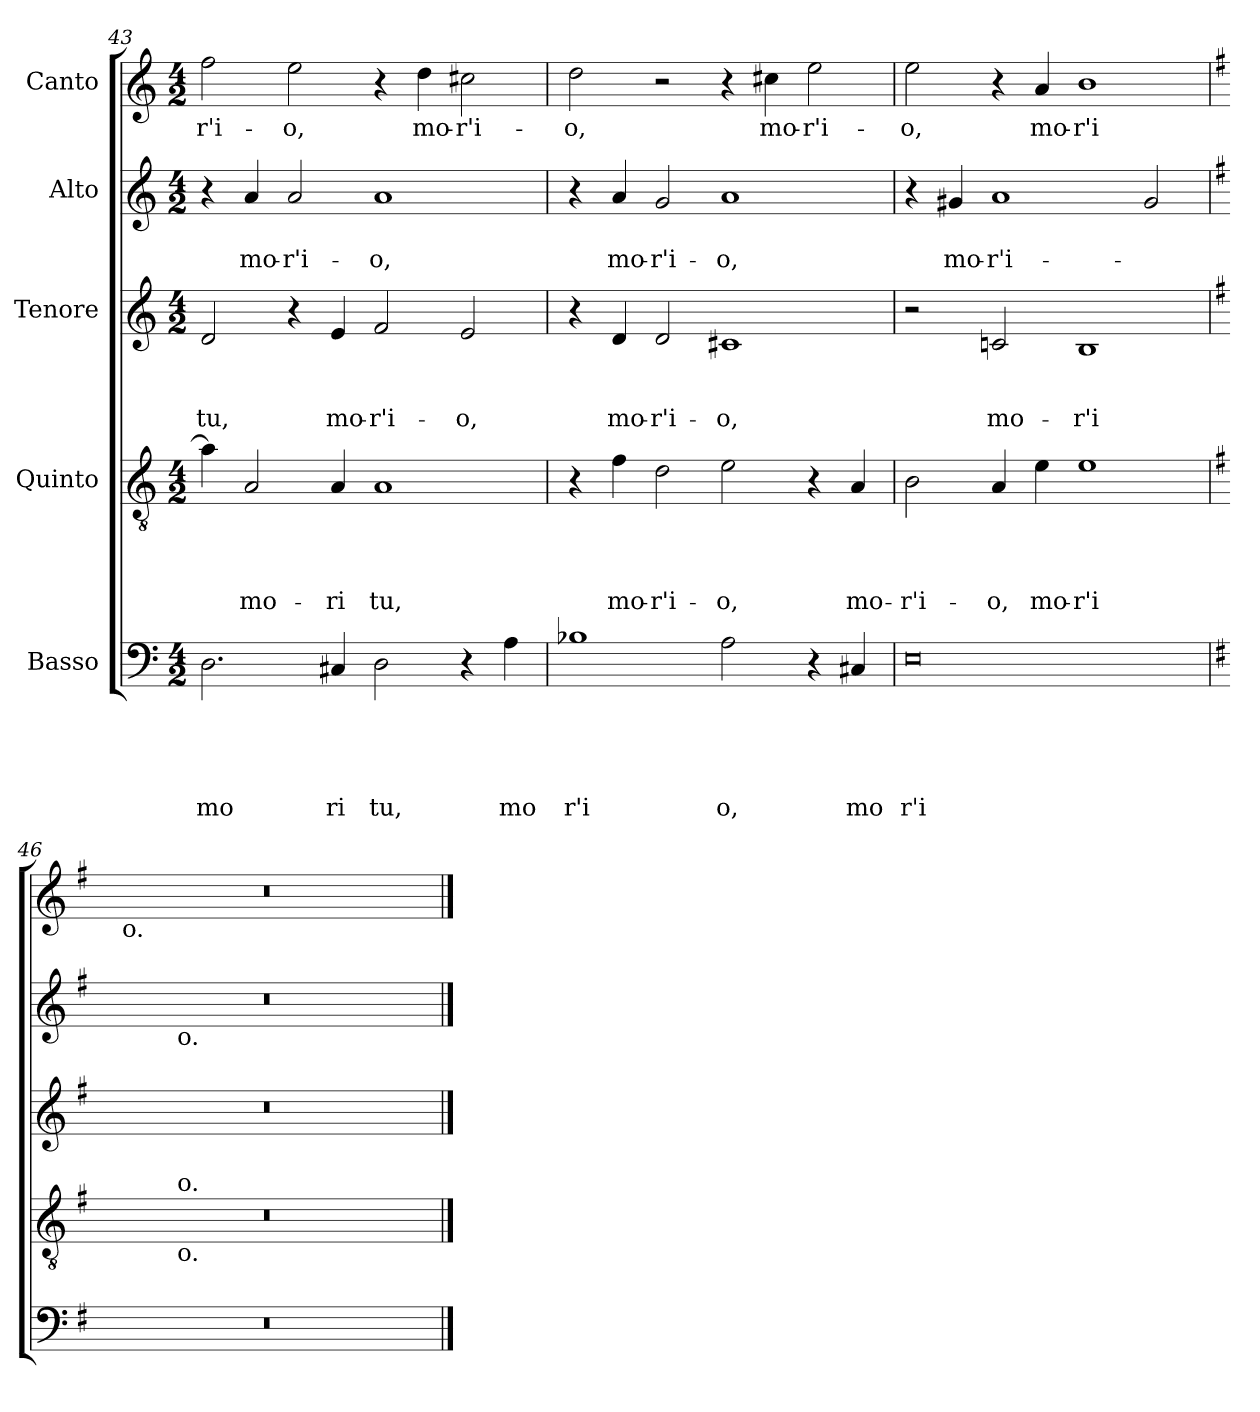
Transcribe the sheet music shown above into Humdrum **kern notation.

**kern	**text	**text	**text	**text	**text	**kern	**text	**text	**text	**text	**kern	**text	**text	**text	**kern	**text	**text	**kern	**text
*part5	*part5	*part5	*part5	*part5	*part5	*part4	*part4	*part4	*part4	*part4	*part3	*part3	*part3	*part3	*part2	*part2	*part2	*part1	*part1
*staff5	*staff5	*staff5	*staff5	*staff5	*staff5	*staff4	*staff4	*staff4	*staff4	*staff4	*staff3	*staff3	*staff3	*staff3	*staff2	*staff2	*staff2	*staff1	*staff1
*I"Basso	*	*	*	*	*	*I"Quinto	*	*	*	*	*I"Tenore	*	*	*	*I"Alto	*	*	*I"Canto	*
*clefF4	*	*	*	*	*	*clefGv2	*	*	*	*	*clefG2	*	*	*	*clefG2	*	*	*clefG2	*
*k[]	*	*	*	*	*	*k[]	*	*	*	*	*k[]	*	*	*	*k[]	*	*	*k[]	*
*C:	*	*	*	*	*	*C:	*	*	*	*	*C:	*	*	*	*C:	*	*	*C:	*
*M4/2	*	*	*	*	*	*M4/2	*	*	*	*	*M4/2	*	*	*	*M4/2	*	*	*M4/2	*
=43	=43	=43	=43	=43	=43	=43	=43	=43	=43	=43	=43	=43	=43	=43	=43	=43	=43	=43	=43
!	!	!	!	!	!LO:LY:b	!	!	!	!	!	!	!	!	!LO:LY:b	!	!	!	!	!LO:LY:b
2.D\	.	.	.	.	mo	4a\]	.	.	.	.	2d/	.	.	tu,	4r	.	.	2ff\	-r'i-
!	!	!	!	!	!	!	!	!	!	!LO:LY:b	!	!	!	!	!	!	!LO:LY:b	!	!
.	.	.	.	.	.	2A/	.	.	.	mo-	.	.	.	.	4a/	.	mo-	.	.
!	!	!	!	!	!	!	!	!	!	!	!	!	!	!	!	!	!LO:LY:b	!	!LO:LY:b
.	.	.	.	.	.	.	.	.	.	.	4r	.	.	.	2a/	.	-r'i-	2ee\	-o,
!	!	!	!	!	!LO:LY:b	!	!	!	!	!LO:LY:b	!	!	!	!LO:LY:b	!	!	!	!	!
4C#X/	.	.	.	.	ri	4A/	.	.	.	-ri	4e/	.	.	mo-	.	.	.	.	.
!	!	!	!	!	!LO:LY:b	!	!	!	!	!LO:LY:b	!	!	!	!LO:LY:b	!	!	!LO:LY:b	!	!
2D\	.	.	.	.	tu,	1A	.	.	.	tu,	2f/	.	.	-r'i-	1a	.	-o,	4r	.
!	!	!	!	!	!	!	!	!	!	!	!	!	!	!	!	!	!	!	!LO:LY:b
.	.	.	.	.	.	.	.	.	.	.	.	.	.	.	.	.	.	4dd\	mo-
!	!	!	!	!	!	!	!	!	!	!	!	!	!	!LO:LY:b	!	!	!	!	!LO:LY:b
4r	.	.	.	.	.	.	.	.	.	.	2e/	.	.	-o,	.	.	.	2cc#X\	-r'i-
!	!	!	!	!	!LO:LY:b	!	!	!	!	!	!	!	!	!	!	!	!	!	!
4A\	.	.	.	.	mo	.	.	.	.	.	.	.	.	.	.	.	.	.	.
=44	=44	=44	=44	=44	=44	=44	=44	=44	=44	=44	=44	=44	=44	=44	=44	=44	=44	=44	=44
!	!	!	!	!	!LO:LY:b	!	!	!	!	!	!	!	!	!	!	!	!	!	!LO:LY:b
1B-X	.	.	.	.	r'i	4r	.	.	.	.	4r	.	.	.	4r	.	.	2dd\	-o,
!	!	!	!	!	!	!	!	!	!	!LO:LY:b	!	!	!	!LO:LY:b	!	!	!LO:LY:b	!	!
.	.	.	.	.	.	4f\	.	.	.	mo-	4d/	.	.	mo-	4a/	.	mo-	.	.
!	!	!	!	!	!	!	!	!	!	!LO:LY:b	!	!	!	!LO:LY:b	!	!	!LO:LY:b	!	!
.	.	.	.	.	.	2d\	.	.	.	-r'i-	2d/	.	.	-r'i-	2g/	.	-r'i-	2r	.
!	!	!	!	!	!LO:LY:b	!	!	!	!	!LO:LY:b	!	!	!	!LO:LY:b	!	!	!LO:LY:b	!	!
2A\	.	.	.	.	o,	2e\	.	.	.	-o,	1c#X	.	.	-o,	1a	.	-o,	4r	.
!	!	!	!	!	!	!	!	!	!	!	!	!	!	!	!	!	!	!	!LO:LY:b
.	.	.	.	.	.	.	.	.	.	.	.	.	.	.	.	.	.	4cc#X\	mo-
!	!	!	!	!	!	!	!	!	!	!	!	!	!	!	!	!	!	!	!LO:LY:b
4r	.	.	.	.	.	4r	.	.	.	.	.	.	.	.	.	.	.	2ee\	-r'i-
!	!	!	!	!	!LO:LY:b	!	!	!	!	!LO:LY:b	!	!	!	!	!	!	!	!	!
4C#X/	.	.	.	.	mo	4A/	.	.	.	mo-	.	.	.	.	.	.	.	.	.
=45	=45	=45	=45	=45	=45	=45	=45	=45	=45	=45	=45	=45	=45	=45	=45	=45	=45	=45	=45
!	!	!	!	!	!LO:LY:b	!	!	!	!	!LO:LY:b	!	!	!	!	!	!	!	!	!LO:LY:b
0E	.	.	.	.	r'i	2B\	.	.	.	-r'i-	2r	.	.	.	4r	.	.	2ee\	-o,
!	!	!	!	!	!	!	!	!	!	!	!	!	!	!	!	!	!LO:LY:b	!	!
.	.	.	.	.	.	.	.	.	.	.	.	.	.	.	4g#X/	.	mo-	.	.
!	!	!	!	!	!	!	!	!	!	!LO:LY:b	!	!	!	!LO:LY:b	!	!	!LO:LY:b	!	!
.	.	.	.	.	.	4A/	.	.	.	-o,	2cni/	.	.	mo-	1a	.	-r'i-	4r	.
!	!	!	!	!	!	!	!	!	!	!LO:LY:b	!	!	!	!	!	!	!	!	!LO:LY:b
.	.	.	.	.	.	4e\	.	.	.	mo-	.	.	.	.	.	.	.	4a/	mo-
!	!	!	!	!	!	!	!	!	!	!LO:LY:b	!	!	!	!LO:LY:b	!	!	!	!	!LO:LY:b
.	.	.	.	.	.	1e	.	.	.	-r'i-	1B	.	.	-r'i-	.	.	.	1b	-r'i-
.	.	.	.	.	.	.	.	.	.	.	.	.	.	.	2g#/	.	.	.	.
=46	=46	=46	=46	=46	=46	=46	=46	=46	=46	=46	=46	=46	=46	=46	=46	=46	=46	=46	=46
*k[f#]	*	*	*	*	*	*k[f#]	*	*	*	*	*k[f#]	*	*	*	*k[f#]	*	*	*k[f#]	*
*G:	*	*	*	*	*	*G:	*	*	*	*	*G:	*	*	*	*G:	*	*	*G:	*
*	*	*	*	*	*	*^	*	*	*	*	*	*	*	*	*^	*	*	*^	*
0r	.	.	.	.	.	0r	4..ryy	.	.	.	.	0r	.	.	.	0r	4..ryy	.	.	0r	16.ryy	.
!	!	!	!	!	!	!	!	!	!	!	!	!	!	!	!	!	!	!	!	!	!LO:TX:b:t=o.	!
.	.	.	.	.	.	.	.	.	.	.	.	.	.	.	.	.	.	.	.	.	1ryy	.
!	!	!	!	!	!	!	!	!	!	!	!	!	!	!	!	!	!LO:TX:b:t=o.	!	!	!	!	!
!	!	!	!	!	!	!	!LO:TX:b:t=o.	!	!	!	!	!	!	!	!	!	!	!	!	!	!	!
!	!	!	!	!	!	!	!LO:TX:a:t=o.	!	!	!	!	!	!	!	!	!	!	!	!	!	!	!
.	.	.	.	.	.	.	1ryy	.	.	.	.	.	.	.	.	.	1ryy	.	.	.	.	.
.	.	.	.	.	.	.	.	.	.	.	.	.	.	.	.	.	.	.	.	.	2ryy	.
.	.	.	.	.	.	.	2ryy	.	.	.	.	.	.	.	.	.	2ryy	.	.	.	.	.
.	.	.	.	.	.	.	.	.	.	.	.	.	.	.	.	.	.	.	.	.	4ryy	.
.	.	.	.	.	.	.	.	.	.	.	.	.	.	.	.	.	.	.	.	.	8ryy	.
.	.	.	.	.	.	.	16ryy	.	.	.	.	.	.	.	.	.	16ryy	.	.	.	.	.
.	.	.	.	.	.	.	.	.	.	.	.	.	.	.	.	.	.	.	.	.	32ryy	.
*	*	*	*	*	*	*	*	*	*	*	*	*	*	*	*	*v	*v	*	*	*	*	*
*	*	*	*	*	*	*v	*v	*	*	*	*	*	*	*	*	*	*	*	*v	*v	*
==	==	==	==	==	==	==	==	==	==	==	==	==	==	==	==	==	==	==	==
*-	*-	*-	*-	*-	*-	*-	*-	*-	*-	*-	*-	*-	*-	*-	*-	*-	*-	*-	*-
